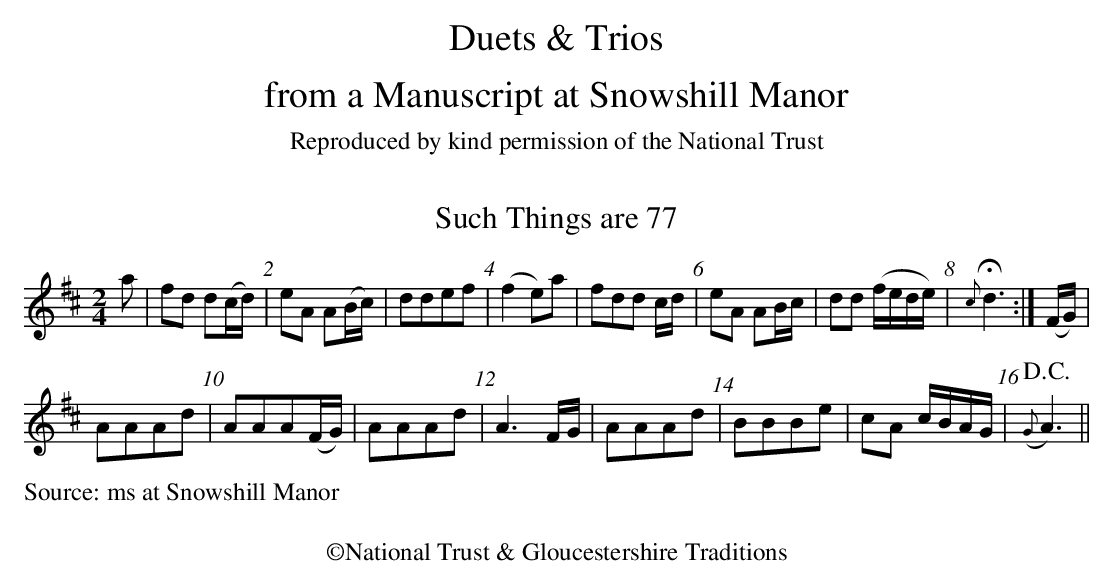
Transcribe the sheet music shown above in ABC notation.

X:1
T:Such Things are 77
U:R=!D.C.!
M:2/4
L:1/8
K:D
a| fd d(c/d/)| eA A(B/c/)| ddef| (f2e)a|\
fdd c/d/| eA AB/c/| dd (f/e/d/e/)| {c}Hd3:|(F/G/)|
AAAd| AAA(F/G/)| AAAd| A3 F/G/|\
AAAd| BBBe| cA c/B/A/G/| R({G}A3)||
